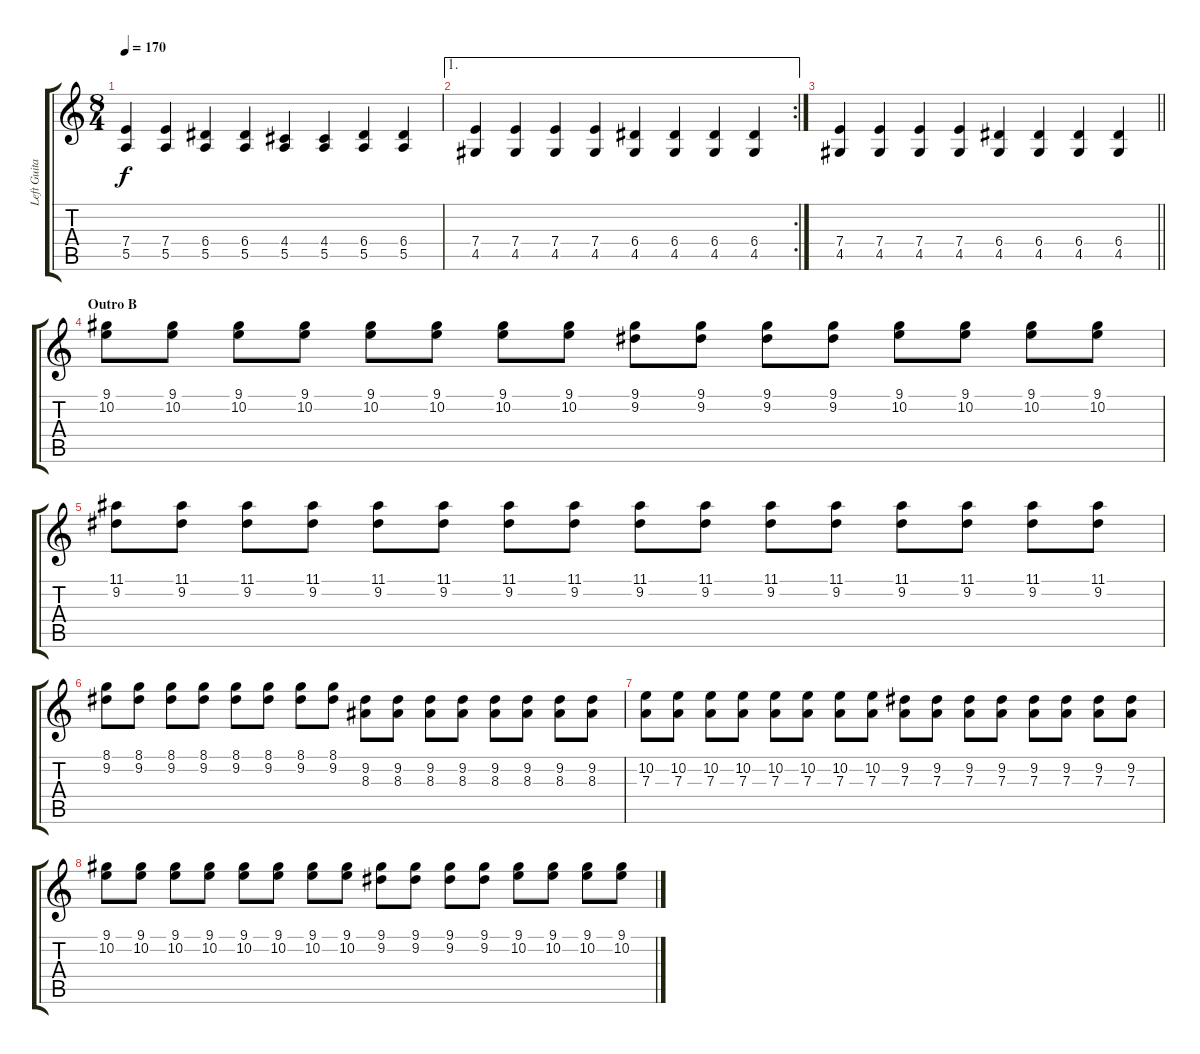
\track ("Left Guitar" "Left Guita") {instrument distortionguitar}
\staff {score tabs}
\tuning (B3 Gb3 D3 A2 E2 B1) {hide}
\ts (8 4)
\tempo 170
\clef g2
\ks c
(7.4 5.5).4{dy f} (7.4 5.5).4 (6.4 5.5).4 (6.4 5.5).4 (4.4 5.5).4 (4.4 5.5).4 (6.4 5.5).4 (6.4 5.5).4 |
\ae 1
\rc 2
(7.4 4.5).4 (7.4 4.5).4 (7.4 4.5).4 (7.4 4.5).4 (6.4 4.5).4 (6.4 4.5).4 (6.4 4.5).4 (6.4 4.5).4 |
\barLineRight lightlight
(7.4 4.5).4 (7.4 4.5).4 (7.4 4.5).4 (7.4 4.5).4 (6.4 4.5).4 (6.4 4.5).4 (6.4 4.5).4 (6.4 4.5).4 |
\section ("" "Outro B")
(9.1 10.2).8 (9.1 10.2).8 (9.1 10.2).8 (9.1 10.2).8 (9.1 10.2).8 (9.1 10.2).8 (9.1 10.2).8 (9.1 10.2).8 (9.1 9.2).8 (9.1 9.2).8 (9.1 9.2).8 (9.1 9.2).8 (9.1 10.2).8 (9.1 10.2).8 (9.1 10.2).8 (9.1 10.2).8 |
(11.1 9.2).8 (11.1 9.2).8 (11.1 9.2).8 (11.1 9.2).8 (11.1 9.2).8 (11.1 9.2).8 (11.1 9.2).8 (11.1 9.2).8 (11.1 9.2).8 (11.1 9.2).8 (11.1 9.2).8 (11.1 9.2).8 (11.1 9.2).8 (11.1 9.2).8 (11.1 9.2).8 (11.1 9.2).8 |
(8.1 9.2).8 (8.1 9.2).8 (8.1 9.2).8 (8.1 9.2).8 (8.1 9.2).8 (8.1 9.2).8 (8.1 9.2).8 (8.1 9.2).8 (9.2 8.3).8 (9.2 8.3).8 (9.2 8.3).8 (9.2 8.3).8 (9.2 8.3).8 (9.2 8.3).8 (9.2 8.3).8 (9.2 8.3).8 |
(10.2 7.3).8 (10.2 7.3).8 (10.2 7.3).8 (10.2 7.3).8 (10.2 7.3).8 (10.2 7.3).8 (10.2 7.3).8 (10.2 7.3).8 (9.2 7.3).8 (9.2 7.3).8 (9.2 7.3).8 (9.2 7.3).8 (9.2 7.3).8 (9.2 7.3).8 (9.2 7.3).8 (9.2 7.3).8 |
(9.1 10.2).8 (9.1 10.2).8 (9.1 10.2).8 (9.1 10.2).8 (9.1 10.2).8 (9.1 10.2).8 (9.1 10.2).8 (9.1 10.2).8 (9.1 9.2).8 (9.1 9.2).8 (9.1 9.2).8 (9.1 9.2).8 (9.1 10.2).8 (9.1 10.2).8 (9.1 10.2).8 (9.1 10.2).8
